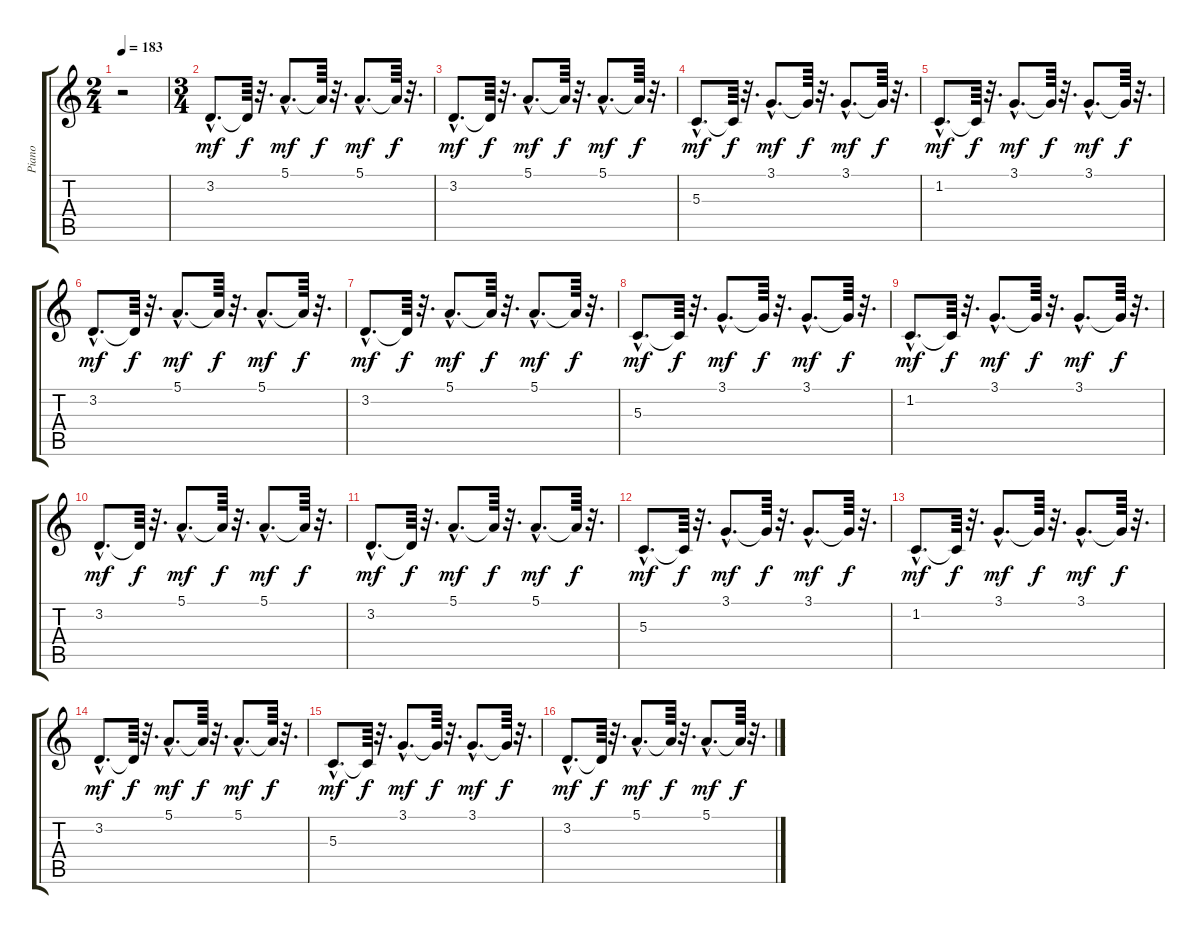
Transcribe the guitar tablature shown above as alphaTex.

\track ("Piano" "Piano") {instrument electricpiano1}
\staff {score tabs}
\tuning (E4 B3 G3 D3 A2 E2) {hide}
\ts (2 4)
\tempo 183
\clef g2
\ks c
r.2{dy mf instrument electricpiano1} |
\ts (3 4)
3.2{hac}.8{d} 3.2{t}.64{dy f} r.32{d} 5.1{hac}.8{d dy mf} 5.1{t}.64{dy f} r.32{d} 5.1{hac}.8{d dy mf} 5.1{t}.64{dy f} r.32{d} |
3.2{hac}.8{d dy mf} 3.2{t}.64{dy f} r.32{d} 5.1{hac}.8{d dy mf} 5.1{t}.64{dy f} r.32{d} 5.1{hac}.8{d dy mf} 5.1{t}.64{dy f} r.32{d} |
5.3{hac}.8{d dy mf} 5.3{t}.64{dy f} r.32{d} 3.1{hac}.8{d dy mf} 3.1{t}.64{dy f} r.32{d} 3.1{hac}.8{d dy mf} 3.1{t}.64{dy f} r.32{d} |
1.2{hac}.8{d dy mf} 1.2{t}.64{dy f} r.32{d} 3.1{hac}.8{d dy mf} 3.1{t}.64{dy f} r.32{d} 3.1{hac}.8{d dy mf} 3.1{t}.64{dy f} r.32{d} |
3.2{hac}.8{d dy mf} 3.2{t}.64{dy f} r.32{d} 5.1{hac}.8{d dy mf} 5.1{t}.64{dy f} r.32{d} 5.1{hac}.8{d dy mf} 5.1{t}.64{dy f} r.32{d} |
3.2{hac}.8{d dy mf} 3.2{t}.64{dy f} r.32{d} 5.1{hac}.8{d dy mf} 5.1{t}.64{dy f} r.32{d} 5.1{hac}.8{d dy mf} 5.1{t}.64{dy f} r.32{d} |
5.3{hac}.8{d dy mf} 5.3{t}.64{dy f} r.32{d} 3.1{hac}.8{d dy mf} 3.1{t}.64{dy f} r.32{d} 3.1{hac}.8{d dy mf} 3.1{t}.64{dy f} r.32{d} |
1.2{hac}.8{d dy mf} 1.2{t}.64{dy f} r.32{d} 3.1{hac}.8{d dy mf} 3.1{t}.64{dy f} r.32{d} 3.1{hac}.8{d dy mf} 3.1{t}.64{dy f} r.32{d} |
3.2{hac}.8{d dy mf} 3.2{t}.64{dy f} r.32{d} 5.1{hac}.8{d dy mf} 5.1{t}.64{dy f} r.32{d} 5.1{hac}.8{d dy mf} 5.1{t}.64{dy f} r.32{d} |
3.2{hac}.8{d dy mf} 3.2{t}.64{dy f} r.32{d} 5.1{hac}.8{d dy mf} 5.1{t}.64{dy f} r.32{d} 5.1{hac}.8{d dy mf} 5.1{t}.64{dy f} r.32{d} |
5.3{hac}.8{d dy mf} 5.3{t}.64{dy f} r.32{d} 3.1{hac}.8{d dy mf} 3.1{t}.64{dy f} r.32{d} 3.1{hac}.8{d dy mf} 3.1{t}.64{dy f} r.32{d} |
1.2{hac}.8{d dy mf} 1.2{t}.64{dy f} r.32{d} 3.1{hac}.8{d dy mf} 3.1{t}.64{dy f} r.32{d} 3.1{hac}.8{d dy mf} 3.1{t}.64{dy f} r.32{d} |
3.2{hac}.8{d dy mf} 3.2{t}.64{dy f} r.32{d} 5.1{hac}.8{d dy mf} 5.1{t}.64{dy f} r.32{d} 5.1{hac}.8{d dy mf} 5.1{t}.64{dy f} r.32{d} |
5.3{hac}.8{d dy mf} 5.3{t}.64{dy f} r.32{d} 3.1{hac}.8{d dy mf} 3.1{t}.64{dy f} r.32{d} 3.1{hac}.8{d dy mf} 3.1{t}.64{dy f} r.32{d} |
3.2{hac}.8{d dy mf} 3.2{t}.64{dy f} r.32{d} 5.1{hac}.8{d dy mf} 5.1{t}.64{dy f} r.32{d} 5.1{hac}.8{d dy mf} 5.1{t}.64{dy f} r.32{d}
